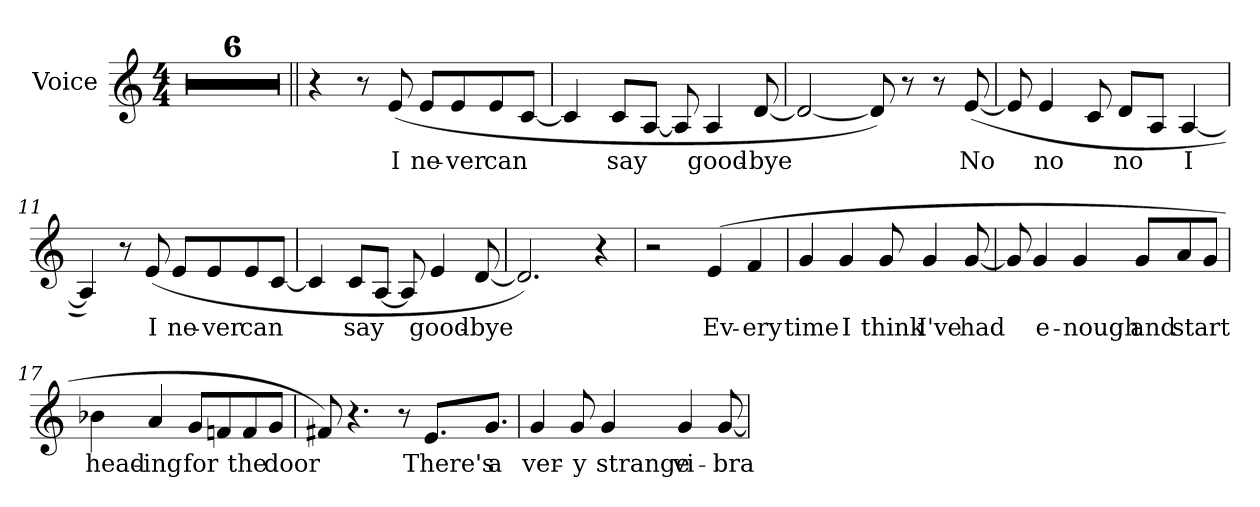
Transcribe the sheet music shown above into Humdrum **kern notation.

**kern	**text
*part1	*part1
*staff1	*staff1
*I"Voice	*
*I'Voice	*
!!LO:PB:g=z
*clefG2	*
*k[]	*
*C:	*
*M4/4	*
=1	=1
1r	.
=2	=2
1r	.
=3	=3
1r	.
=4	=4
1r	.
=5	=5
1r	.
=6	=6
1r	.
=7||	=7||
4r	.
8r	.
!	!LO:LY:b:color=#000000
(8ei/	I
!	!LO:LY:b:color=#000000
8ei/L	ne-
!	!LO:LY:b:color=#000000
8ei/	-ver
!	!LO:LY:b:color=#000000
8ei/	can
[8ci/J	.
!!LO:LB:g=z
=8	=8
4ci/]	.
!	!LO:LY:b:color=#000000
8ci/L	say
[8Ai/J	.
8Ai/]	.
!	!LO:LY:b:color=#000000
4Ai/	good-
!	!LO:LY:b:color=#000000
[8di/	-bye
=9	=9
2di/_	.
8di/])	.
8r	.
8r	.
!	!LO:LY:b:color=#000000
([8ei/	No
=10	=10
8ei/]	.
!	!LO:LY:b:color=#000000
4ei/	no
8ci/	.
!	!LO:LY:b:color=#000000
8di/L	no
8Ai/J	.
!	!LO:LY:b:color=#000000
[4Ai/	I
=11	=11
4Ai/])	.
8r	.
!	!LO:LY:b:color=#000000
(8ei/	I
!	!LO:LY:b:color=#000000
8ei/L	ne-
!	!LO:LY:b:color=#000000
8ei/	-ver
!	!LO:LY:b:color=#000000
8ei/	can
[8ci/J	.
!!LO:LB:g=z
=12	=12
4ci/]	.
!	!LO:LY:b:color=#000000
8ci/L	say
[8Ai/J	.
8Ai/]	.
!	!LO:LY:b:color=#000000
4ei/	good-
!	!LO:LY:b:color=#000000
[8di/	-bye
=13	=13
2.di/])	.
4r	.
=14	=14
2r	.
!	!LO:LY:b:color=#000000
(4ei/	Ev-
!	!LO:LY:b:color=#000000
4fi/	-ery
=15	=15
!	!LO:LY:b:color=#000000
4gi/	time
!	!LO:LY:b:color=#000000
4gi/	I
!	!LO:LY:b:color=#000000
8gi/	think
!	!LO:LY:b:color=#000000
4gi/	I've
!	!LO:LY:b:color=#000000
[8gi/	had
=16	=16
8gi/]	.
!	!LO:LY:b:color=#000000
4gi/	e-
!	!LO:LY:b:color=#000000
4gi/	-nough
!	!LO:LY:b:color=#000000
8gi/L	and
!	!LO:LY:b:color=#000000
8ai/	start
8gi/J	.
!!LO:LB:g=z
=17	=17
!	!LO:LY:b:color=#000000
4b-Xi\	head-
!	!LO:LY:b:color=#000000
4ai/	-ing
!	!LO:LY:b:color=#000000
8gi/L	for
8fni/	.
!	!LO:LY:b:color=#000000
8fi/	the
!	!LO:LY:b:color=#000000
8gi/J	door
=18	=18
8f#Xi/)	.
4.r	.
8r	.
!	!LO:LY:b:color=#000000
8.ei/L	There's
!	!LO:LY:b:color=#000000
8.gi/J	a
=19	=19
!	!LO:LY:b:color=#000000
4gi/	ver-
!	!LO:LY:b:color=#000000
8gi/	-y
!	!LO:LY:b:color=#000000
4gi/	strange
!	!LO:LY:b:color=#000000
4gi/	vi-
!	!LO:LY:b:color=#000000
[8gi/	-bra-
=	=
*-	*-
